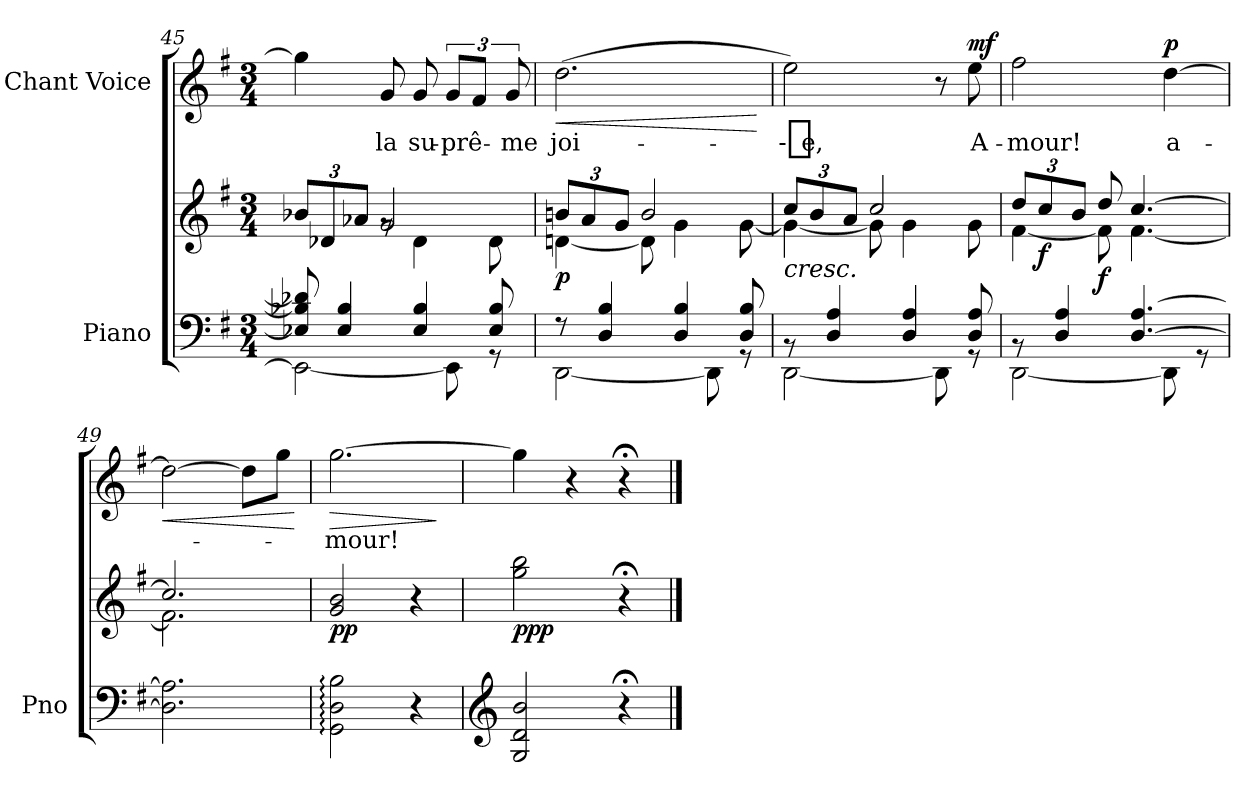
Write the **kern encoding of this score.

**kern	**kern	**dynam	**kern	**text	**dynam
*part2	*part2	*part2	*part1	*part1	*part1
*staff3	*staff2	*staff2/3	*staff1	*staff1	*staff1
*I"Piano	*	*	*I"Chant Voice	*	*
*I'Pno	*	*	*	*	*
*clefF4	*clefG2	*	*clefG2	*	*
*k[f#]	*k[f#]	*	*k[f#]	*	*
*M3/4	*M3/4	*	*M3/4	*	*
=45	=45	=45	=45	=45	=45
*^	*	*	*	*	*
*	*	*Xbrackettup	*	*	*	*
*	*	*^	*	*	*	*
8E-X/] 8B-X/] 8d-X/]	2EE-\_	12b-X/L	4ryy	.	4gg\]	.	.
.	.	12d-X/	.	.	.	.	.
4E-/ 4B-/	.	.	.	.	.	.	.
.	.	12a-X/J	.	.	.	.	.
!	!	!	!	!	!	!LO:LY:b	!
.	.	2g/	8rg	.	8g/	la	.
!	!	!	!	!	!	!LO:LY:b	!
4E-/ 4B-/	.	.	4d-\	.	8g/	su-	.
!	!	!	!	!	!	!LO:LY:b	!
.	8EE-\]	.	.	.	12g/L	-prê-	.
.	.	.	.	.	12f#/J	.	.
8E-/ 8B-/	8rGG	.	8d-\	.	.	.	.
!	!	!	!	!	!	!LO:LY:b	!
.	.	.	.	.	12g/	-me	.
=46	=46	=46	=46	=46	=46	=46	=46
!	!	!	!	!LO:DY:b	!	!LO:LY:b	!LO:HP:b
8r	[2DD\	12bn/L	[4dn\	p	(>2.dd\	joi-	<
.	.	12a/	.	.	.	.	.
4D/ 4B/	.	.	.	.	.	.	.
.	.	12g/J	.	.	.	.	.
.	.	2b/	8d\]	.	.	.	.
4D/ 4B/	.	.	4g\	.	.	.	.
.	8DD\]	.	.	.	.	.	.
8D/ 8B/	8rGG	.	[8g\	.	.	.	.
*v	*v	*	*	*	*	*	*
*	*v	*v	*	*	*	*
.	.	.	.	.	[
!!LO:LB:g=z
=47	=47	=47	=47	=47	=47
*^	*^	*	*	*	*
!	!	!LO:TX:b:i:t=cresc.	!	!	!	!	!
!	!	!	!	!	!	!LO:LY:b	!
8rBB	[2DD\	12cc/L	4g\_	.	2ee\)	-- e,	.
.	.	12b/	.	.	.	.	.
4D/ 4A/	.	.	.	.	.	.	.
.	.	12a/J	.	.	.	.	.
.	.	2cc/	8g\]	.	.	.	.
4D/ 4A/	.	.	4g\	.	.	.	.
.	8DD\]	.	.	.	8r	.	.
!	!	!	!	!	!	!LO:LY:b	!LO:DY:a
8D/ 8A/	8rGG	.	8g\	.	8ee\	A-	mf
=48	=48	=48	=48	=48	=48	=48	=48
!	!	!	!	!	!	!LO:LY:b	!
8rBB	[2DD\	12dd/L	[4f#\	.	2ff#\	-mour!	.
!	!	!	!	!LO:DY:b	!	!	!
.	.	12cc/	.	f	.	.	.
4D/ 4A/	.	.	.	.	.	.	.
.	.	12b/J	.	.	.	.	.
!	!	!	!	!LO:DY:b	!	!	!
.	.	8dd/	8f#\]	f	.	.	.
[4.D/ [4.A/	.	[4.cc/	[4.f#\	.	.	.	.
!	!	!	!	!	!	!LO:LY:b	!LO:DY:a
.	8DD\]	.	.	.	[4dd\	a-	p
.	8rGG	.	.	.	.	.	.
=49	=49	=49	=49	=49	=49	=49	=49
!	!	!	!	!	!	!	!LO:HP:b
2.D\] 2.A\]	2ryy	2.cc/]	2.f#\]	.	2dd\_	.	<
.	8ryy	.	.	.	8dd\L]	.	.
.	8ryy	.	.	.	8gg\J	.	.
*v	*v	*	*	*	*	*	*
*	*v	*v	*	*	*	*
.	.	.	.	.	[
=50	=50	=50	=50	=50	=50
!	!	!LO:DY:b	!	!LO:LY:b	!LO:HP:b
2GG\: 2D\: 2B\:	2g/ 2b/	pp	[2.gg\	-mour!	>
4r	4r	.	.	.	.
.	.	.	.	.	]
=51	=51	=51	=51	=51	=51
*clefG2	*	*	*	*	*
!	!	!LO:DY:b	!	!	!
2G/ 2d/ 2b/	2gg\ 2bb\	ppp	4gg\]	.	.
.	.	.	4r	.	.
4r;<	4r;<	.	4r;<	.	.
==	==	==	==	==	==
*-	*-	*-	*-	*-	*-
